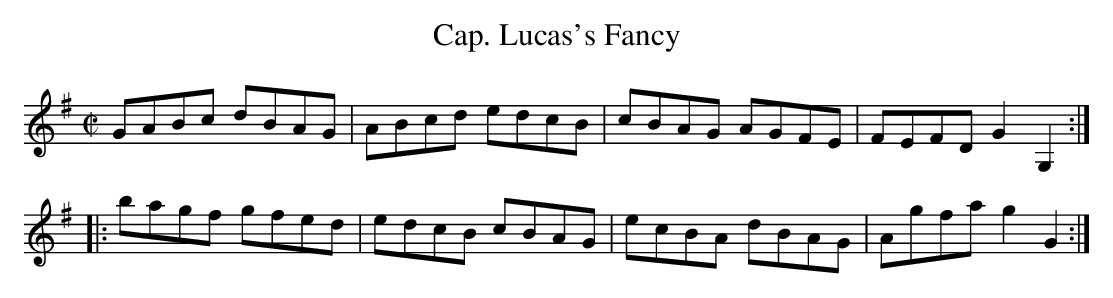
X:1
T:Cap. Lucas's Fancy
M: C|
L:1/8
K:G
GABc dBAG | ABcd edcB | cBAG AGFE | FEFD G2 G,2 :|
|: bagf gfed | edcB cBAG | ecBA dBAG | Agfa g2 G2 :|
